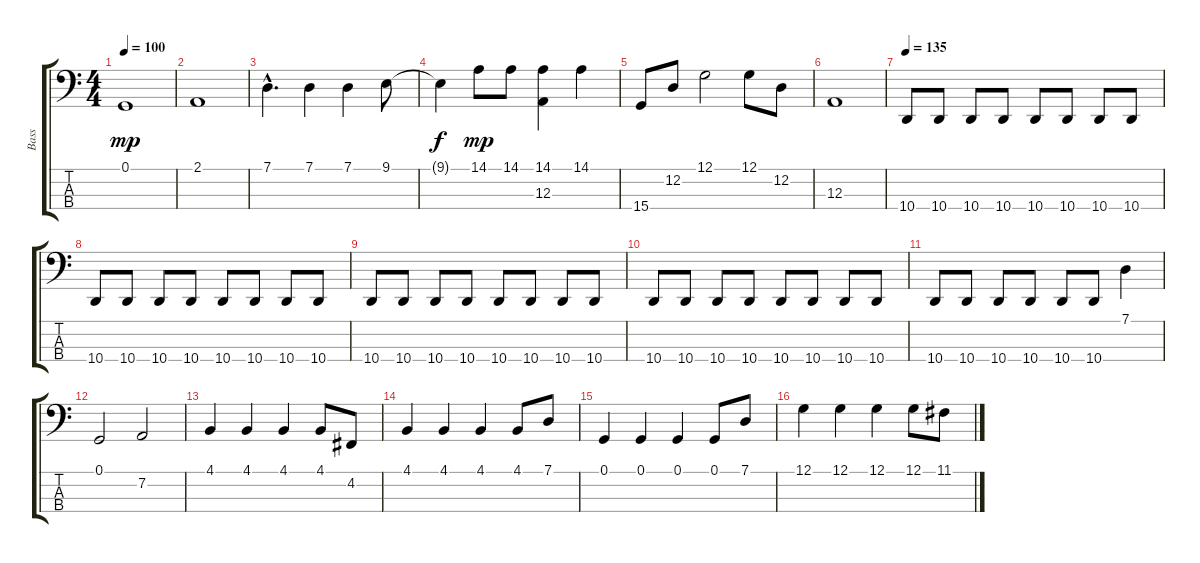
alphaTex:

\track ("Bass            " "Bass      ") {instrument acousticgrandpiano}
\staff {score tabs}
\tuning (G2 D2 A1 E1) {hide}
\ts (4 4)
\tempo 100
\clef f4
\ks c
0.1.1{dy mp} |
2.1.1 |
7.1{hac}.4{d} 7.1.4 7.1.4 9.1.8 |
9.1{t}.4{dy f} 14.1.8{dy mp} 14.1.8 (14.1 12.3).4 14.1.4 |
15.4.8 12.2.8 12.1.2 12.1.8 12.2.8 |
12.3.1 |
\tempo 135
10.4.8 10.4.8 10.4.8 10.4.8 10.4.8 10.4.8 10.4.8 10.4.8 |
10.4.8 10.4.8 10.4.8 10.4.8 10.4.8 10.4.8 10.4.8 10.4.8 |
10.4.8 10.4.8 10.4.8 10.4.8 10.4.8 10.4.8 10.4.8 10.4.8 |
10.4.8 10.4.8 10.4.8 10.4.8 10.4.8 10.4.8 10.4.8 10.4.8 |
10.4.8 10.4.8 10.4.8 10.4.8 10.4.8 10.4.8 7.1.4 |
0.1.2 7.2.2 |
4.1.4 4.1.4 4.1.4 4.1.8 4.2.8 |
4.1.4 4.1.4 4.1.4 4.1.8 7.1.8 |
0.1.4 0.1.4 0.1.4 0.1.8 7.1.8 |
12.1.4 12.1.4 12.1.4 12.1.8 11.1.8
